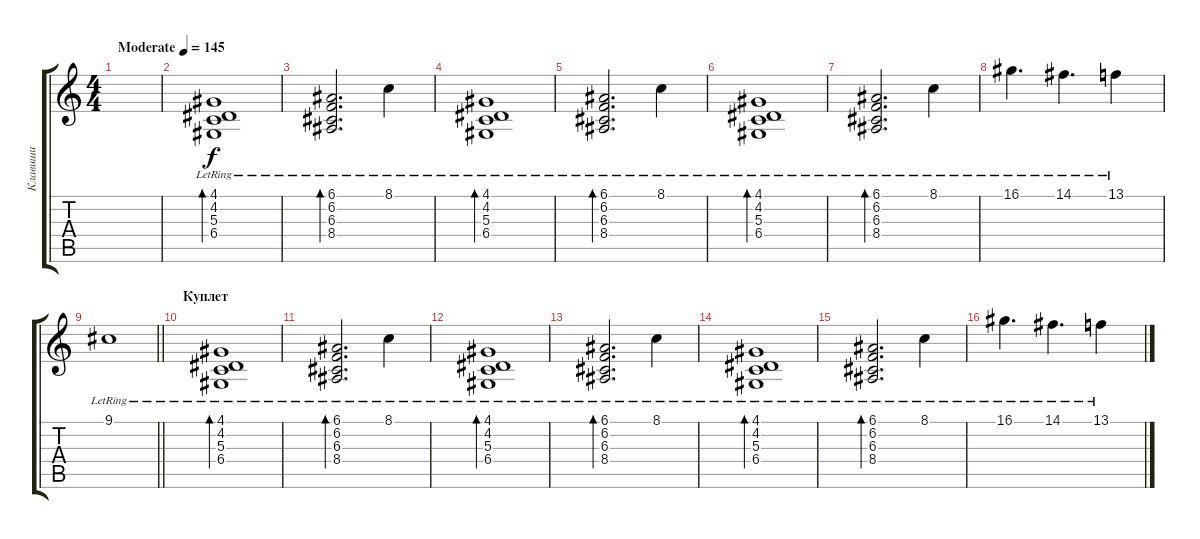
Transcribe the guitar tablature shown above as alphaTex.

\track ("Клавиши" "Клавиши") {instrument acousticgrandpiano}
\staff {score tabs}
\tuning (E4 B3 G3 D3 A2 E2) {hide}
\ts (4 4)
\tempo (145 "Moderate")
\clef g2
\ks c
|
(4.1 4.2{lr} 5.3 6.4{lr}).1{bd 120} |
(6.1 6.2 6.3{lr} 8.4{lr}).2{d bd 120} 8.1{lr}.4 |
(4.1 4.2{lr} 5.3{lr} 6.4{lr}).1{bd 120} |
(6.1 6.2{lr} 6.3{lr} 8.4{lr}).2{d bd 120} 8.1{lr}.4 |
(4.1 4.2{lr} 5.3{lr} 6.4{lr}).1{bd 120} |
(6.1 6.2{lr} 6.3{lr} 8.4{lr}).2{d bd 120} 8.1{lr}.4 |
16.1{lr}.4{d} 14.1{lr}.4{d} 13.1{lr}.4 |
\barLineRight lightlight
9.1{lr}.1 |
\section ("" "Куплет")
(4.1 4.2{lr} 5.3 6.4{lr}).1{bd 120} |
(6.1 6.2 6.3{lr} 8.4{lr}).2{d bd 120} 8.1{lr}.4 |
(4.1 4.2{lr} 5.3{lr} 6.4{lr}).1{bd 120} |
(6.1 6.2{lr} 6.3{lr} 8.4{lr}).2{d bd 120} 8.1{lr}.4 |
(4.1 4.2{lr} 5.3{lr} 6.4{lr}).1{bd 120} |
(6.1 6.2{lr} 6.3{lr} 8.4{lr}).2{d bd 120} 8.1{lr}.4 |
16.1{lr}.4{d} 14.1{lr}.4{d} 13.1{lr}.4
